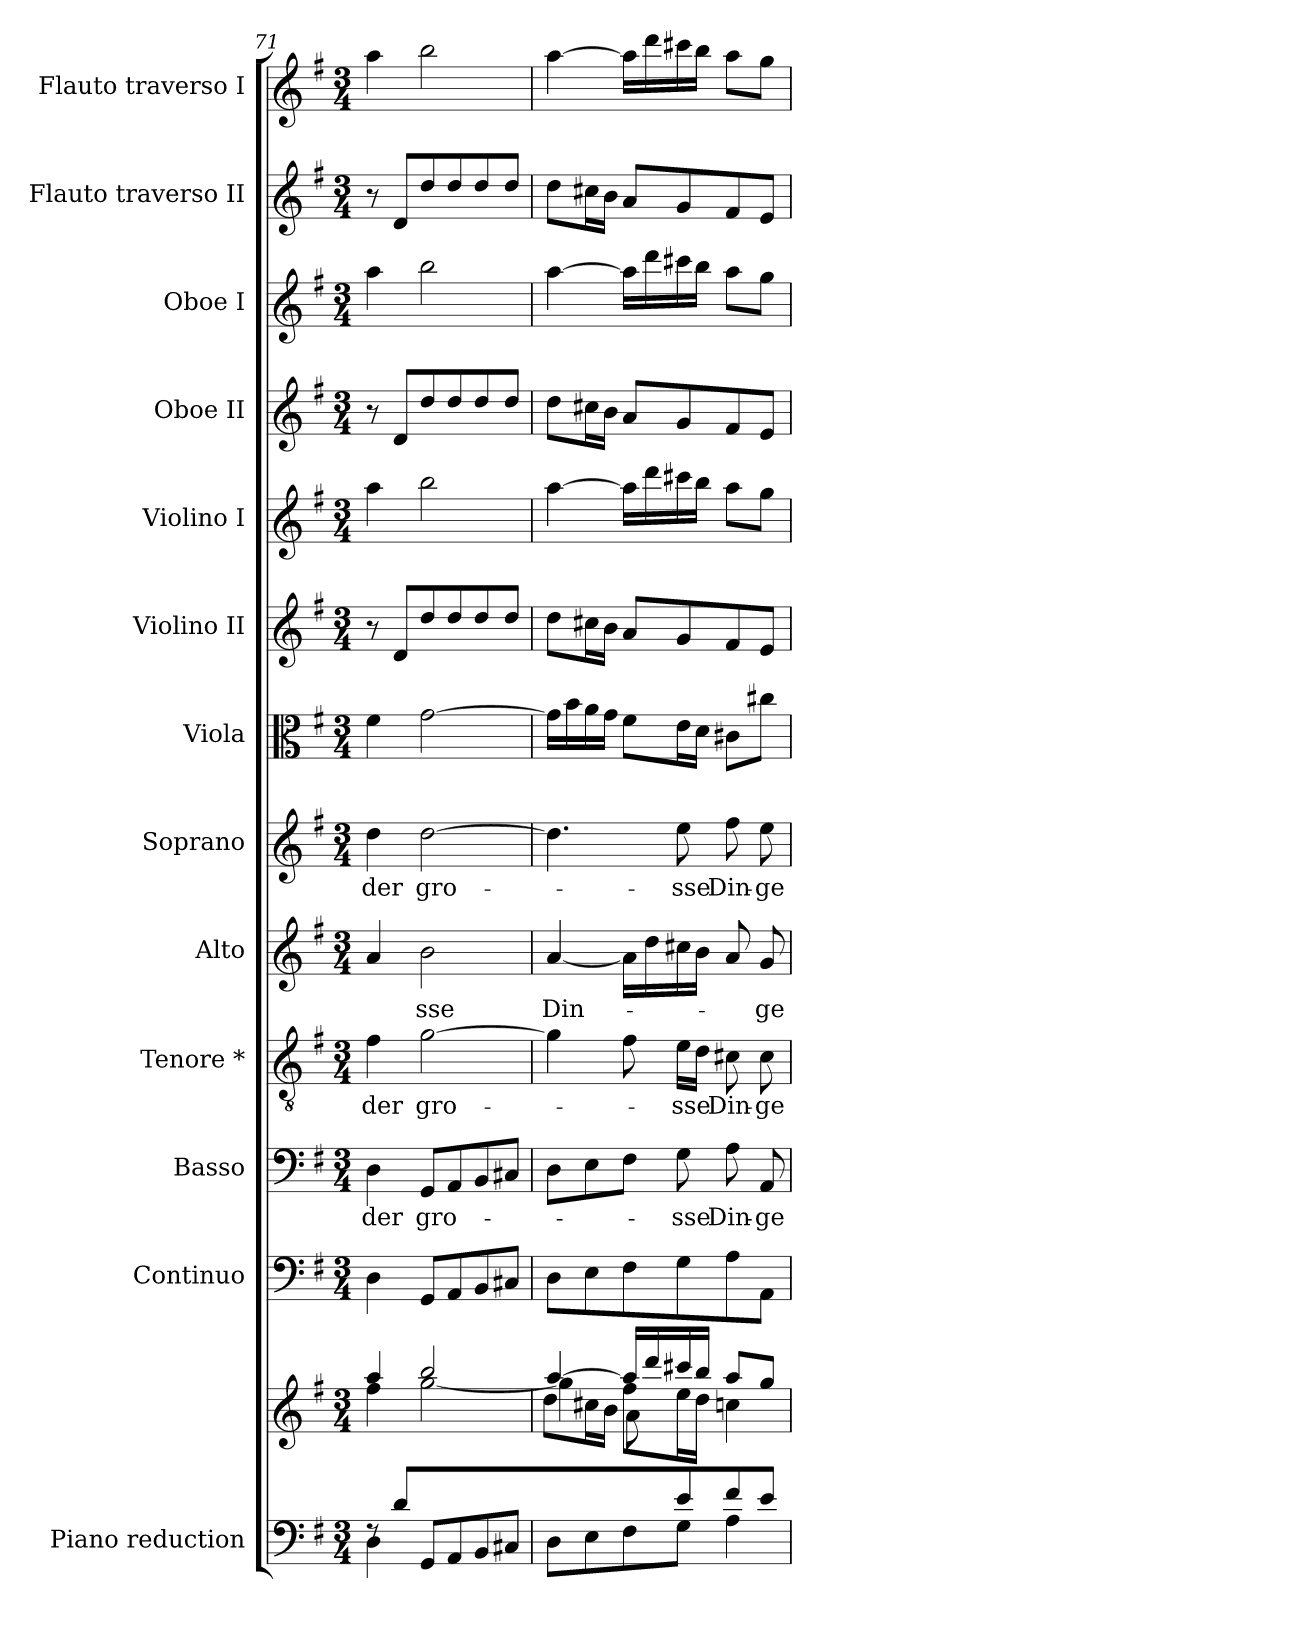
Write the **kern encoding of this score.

**kern	**kern	**kern	**kern	**text	**kern	**text	**kern	**text	**kern	**text	**kern	**kern	**kern	**kern	**kern	**kern	**kern
*part13	*part13	*part12	*part11	*part11	*part10	*part10	*part9	*part9	*part8	*part8	*part7	*part6	*part5	*part4	*part3	*part2	*part1
*staff14	*staff13	*staff12	*staff11	*staff11	*staff10	*staff10	*staff9	*staff9	*staff8	*staff8	*staff7	*staff6	*staff5	*staff4	*staff3	*staff2	*staff1
*I"Piano reduction	*	*I"Continuo	*I"Basso	*	*I"Tenore *	*	*I"Alto	*	*I"Soprano	*	*I"Viola	*I"Violino II	*I"Violino I	*I"Oboe II	*I"Oboe I	*I"Flauto traverso II	*I"Flauto traverso I
*I'Pno	*	*	*	*	*	*	*	*	*	*	*I'Vla	*I'Vln	*I'Vln	*I'Ob	*I'Ob	*	*
*clefF4	*clefG2	*clefF4	*clefF4	*	*clefGv2	*	*clefG2	*	*clefG2	*	*clefC3	*clefG2	*clefG2	*clefG2	*clefG2	*clefG2	*clefG2
*k[f#]	*k[f#]	*k[f#]	*k[f#]	*	*k[f#]	*	*k[f#]	*	*k[f#]	*	*k[f#]	*k[f#]	*k[f#]	*k[f#]	*k[f#]	*k[f#]	*k[f#]
*M3/4	*M3/4	*M3/4	*M3/4	*	*M3/4	*	*M3/4	*	*M3/4	*	*M3/4	*M3/4	*M3/4	*M3/4	*M3/4	*M3/4	*M3/4
=71	=71	=71	=71	=71	=71	=71	=71	=71	=71	=71	=71	=71	=71	=71	=71	=71	=71
*^	*^	*	*	*	*	*	*	*	*	*	*	*	*	*	*	*	*
*	*	*	*^	*	*	*	*	*	*	*	*	*	*	*	*	*	*	*	*
!	!	!	!	!	!	!	!LO:LY:b	!	!LO:LY:b	!	!	!	!LO:LY:b	!	!	!	!	!	!	!
8rF	4D\	4aa/	4ff#\	4ryy	4D\	4D\	der	4f#\	der	4a/	.	4dd\	der	4f#\	8r	4aa\	8r	4aa\	8r	4aa\
8d/L	.	.	.	.	.	.	.	.	.	.	.	.	.	.	8d/L	.	8d/L	.	8d/L	.
!	!	!	!	!	!	!	!LO:LY:b	!	!LO:LY:b	!	!LO:LY:b	!	!LO:LY:b	!	!	!	!	!	!	!
2ryy	8GG/L	2bb/	[2gg\	8dd\	8GG/L	8GG/L	gro-	[2g\	gro-	2b\	-sse	[2dd\	gro-	[2g\	8dd/	2bb\	8dd/	2bb\	8dd/	2bb\
.	8AA/	.	.	8dd\	8AA/	8AA/	.	.	.	.	.	.	.	.	8dd/	.	8dd/	.	8dd/	.
.	8BB/	.	.	8dd\	8BB/	8BB/	.	.	.	.	.	.	.	.	8dd/	.	8dd/	.	8dd/	.
.	8C#X/J	.	.	8dd\J	8C#X/J	8C#X/J	.	.	.	.	.	.	.	.	8dd/J	.	8dd/J	.	8dd/J	.
=72	=72	=72	=72	=72	=72	=72	=72	=72	=72	=72	=72	=72	=72	=72	=72	=72	=72	=72	=72	=72
!	!	!	!	!	!	!	!	!	!	!	!LO:LY:b	!	!	!	!	!	!	!	!	!
4.ryy	8D\L	[4aa/	4gg\]	8dd\L	8D\L	8D\L	.	4g\]	.	[4a/	Din-	4.dd\]	.	16g\LL]	8dd\L	[4aa\	8dd\L	[4aa\	8dd\L	[4aa\
.	.	.	.	.	.	.	.	.	.	.	.	.	.	16b\	.	.	.	.	.	.
.	8E\	.	.	16cc#X\L	8E\	8E\	.	.	.	.	.	.	.	16a\	16cc#X\L	.	16cc#X\L	.	16cc#X\L	.
.	.	.	.	16b\JJ	.	.	.	.	.	.	.	.	.	16g\JJ	16b\JJ	.	16b\JJ	.	16b\JJ	.
.	8F#\	16aa/LL]	8ff#\L	8a\L	8F#\	8F#\J	.	8f#\	.	16a\LL]	.	.	.	8f#\L	8a/L	16aa\LL]	8a/L	16aa\LL]	8a/L	16aa\LL]
.	.	16ddd/	.	.	.	.	.	.	.	16dd\	.	.	.	.	.	16ddd\	.	16ddd\	.	16ddd\
!	!	!	!	!	!	!	!LO:LY:b	!	!LO:LY:b	!	!	!	!LO:LY:b	!	!	!	!	!	!	!
8e/	8G\J	16ccc#X/	16ee\L	4.ryy	8G\	8G\	-sse	16e\LL	-sse	16cc#X\	.	8ee\	-sse	16e\L	8g/	16ccc#X\	8g/	16ccc#X\	8g/	16ccc#X\
.	.	16bb/JJ	16dd\JJ	.	.	.	.	16d\JJ	.	16b\JJ	.	.	.	16d\JJ	.	16bb\JJ	.	16bb\JJ	.	16bb\JJ
!	!	!	!	!	!	!	!LO:LY:b	!	!LO:LY:b	!	!	!	!LO:LY:b	!	!	!	!	!	!	!
8f#/	4A\	8aa/L	4cc\	.	8A\	8A\	Din-	8c#X\	Din-	8a/	.	8ff#\	Din-	8c#X\L	8f#/	8aa\L	8f#/	8aa\L	8f#/	8aa\L
!	!	!	!	!	!	!	!LO:LY:b	!	!LO:LY:b	!	!LO:LY:b	!	!LO:LY:b	!	!	!	!	!	!	!
8e/J	.	8gg/J	.	.	8AA\J	8AA/	-ge	8c#\	-ge	8g/	-ge	8ee\	-ge	8cc#X\J	8e/J	8gg\J	8e/J	8gg\J	8e/J	8gg\J
*v	*v	*	*	*	*	*	*	*	*	*	*	*	*	*	*	*	*	*	*	*
*	*v	*v	*v	*	*	*	*	*	*	*	*	*	*	*	*	*	*	*	*
=	=	=	=	=	=	=	=	=	=	=	=	=	=	=	=	=	=
*-	*-	*-	*-	*-	*-	*-	*-	*-	*-	*-	*-	*-	*-	*-	*-	*-	*-
